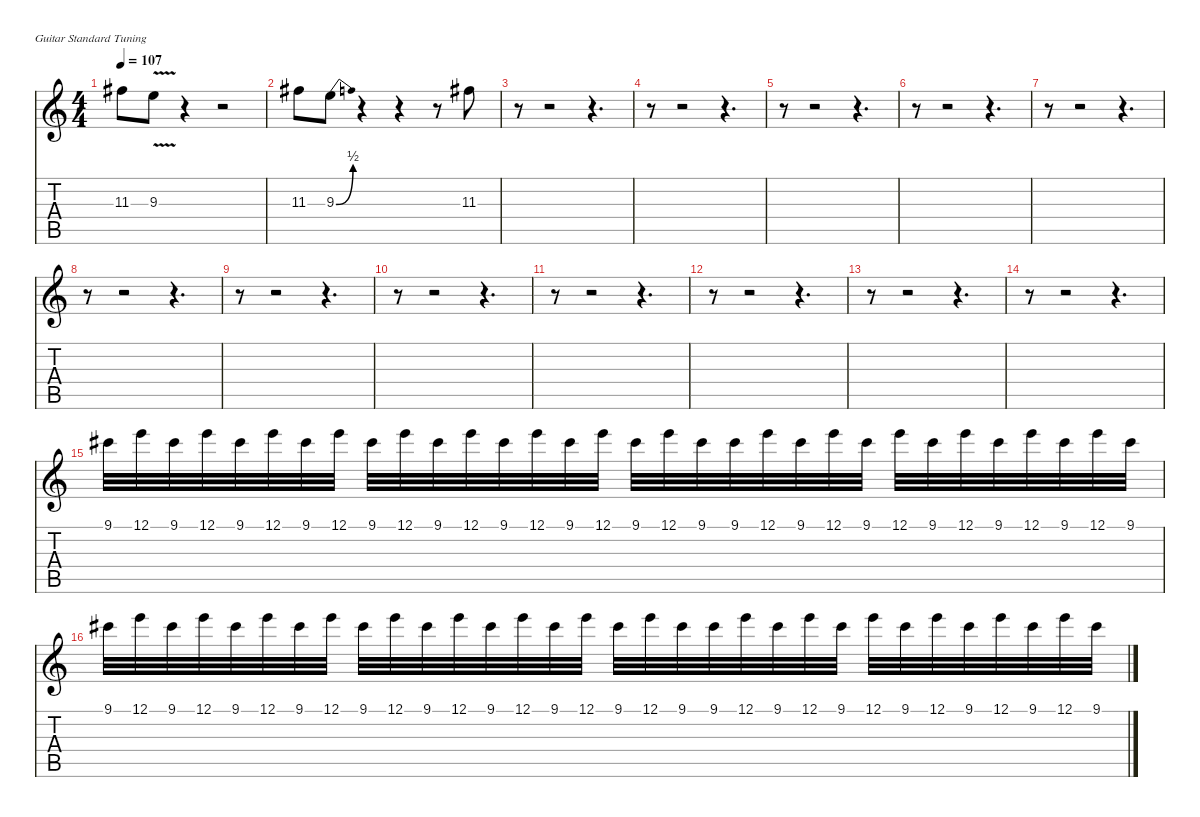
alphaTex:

\defaultSystemsLayout 4
\hideDynamics
\bracketExtendMode nobrackets
\singleTrackTrackNamePolicy hidden
\multiTrackTrackNamePolicy hidden
\firstSystemTrackNameMode fullname
\firstSystemTrackNameOrientation horizontal
\otherSystemsTrackNameOrientation horizontal
\track ("Larry" "dist.guit.") {instrument distortionguitar}
\staff {score tabs}
\tuning (E4 B3 G3 D3 A2 E2)
\ts (4 4)
\tempo 107
\clef g2
\ks c
11.3{acc #}.8{dy f beam Down} 9.3{v}.8{beam Down} r.4{beam Down} r.2{beam Down} |
11.3{acc #}.8{beam Down} 9.3{be (bend 0 0 30 2)}.8{beam Down} r.4{beam Down} r.4{beam Down} r.8{beam Down} 11.3{acc #}.8{beam Down} |
r.8{beam Down} r.2{beam Down} r.4{d beam Down} |
r.8{beam Down} r.2{beam Down} r.4{d beam Down} |
r.8{beam Down} r.2{beam Down} r.4{d beam Down} |
r.8{beam Down} r.2{beam Down} r.4{d beam Down} |
r.8{beam Down} r.2{beam Down} r.4{d beam Down} |
r.8{beam Down} r.2{beam Down} r.4{d beam Down} |
r.8{beam Down} r.2{beam Down} r.4{d beam Down} |
r.8{beam Down} r.2{beam Down} r.4{d beam Down} |
r.8{beam Down} r.2{beam Down} r.4{d beam Down} |
r.8{beam Down} r.2{beam Down} r.4{d beam Down} |
r.8{beam Down} r.2{beam Down} r.4{d beam Down} |
r.8{beam Down} r.2{beam Down} r.4{d beam Down} |
9.1{acc #}.32{beam Down} 12.1.32{beam Down} 9.1{acc #}.32{beam Down} 12.1.32{beam Down} 9.1{acc #}.32{beam Down} 12.1.32{beam Down} 9.1{acc #}.32{beam Down} 12.1.32{beam Down} 9.1{acc #}.32{beam Down} 12.1.32{beam Down} 9.1{acc #}.32{beam Down} 12.1.32{beam Down} 9.1{acc #}.32{beam Down} 12.1.32{beam Down} 9.1{acc #}.32{beam Down} 12.1.32{beam Down} 9.1{acc #}.32{beam Down} 12.1.32{beam Down} 9.1{acc #}.32{beam Down} 9.1{acc #}.32{beam Down} 12.1.32{beam Down} 9.1{acc #}.32{beam Down} 12.1.32{beam Down} 9.1{acc #}.32{beam Down} 12.1.32{beam Down} 9.1{acc #}.32{beam Down} 12.1.32{beam Down} 9.1{acc #}.32{beam Down} 12.1.32{beam Down} 9.1{acc #}.32{beam Down} 12.1.32{beam Down} 9.1{acc #}.32{beam Down} |
9.1{acc #}.32{beam Down} 12.1.32{beam Down} 9.1{acc #}.32{beam Down} 12.1.32{beam Down} 9.1{acc #}.32{beam Down} 12.1.32{beam Down} 9.1{acc #}.32{beam Down} 12.1.32{beam Down} 9.1{acc #}.32{beam Down} 12.1.32{beam Down} 9.1{acc #}.32{beam Down} 12.1.32{beam Down} 9.1{acc #}.32{beam Down} 12.1.32{beam Down} 9.1{acc #}.32{beam Down} 12.1.32{beam Down} 9.1{acc #}.32{beam Down} 12.1.32{beam Down} 9.1{acc #}.32{beam Down} 9.1{acc #}.32{beam Down} 12.1.32{beam Down} 9.1{acc #}.32{beam Down} 12.1.32{beam Down} 9.1{acc #}.32{beam Down} 12.1.32{beam Down} 9.1{acc #}.32{beam Down} 12.1.32{beam Down} 9.1{acc #}.32{beam Down} 12.1.32{beam Down} 9.1{acc #}.32{beam Down} 12.1.32{beam Down} 9.1{acc #}.32{beam Down}
